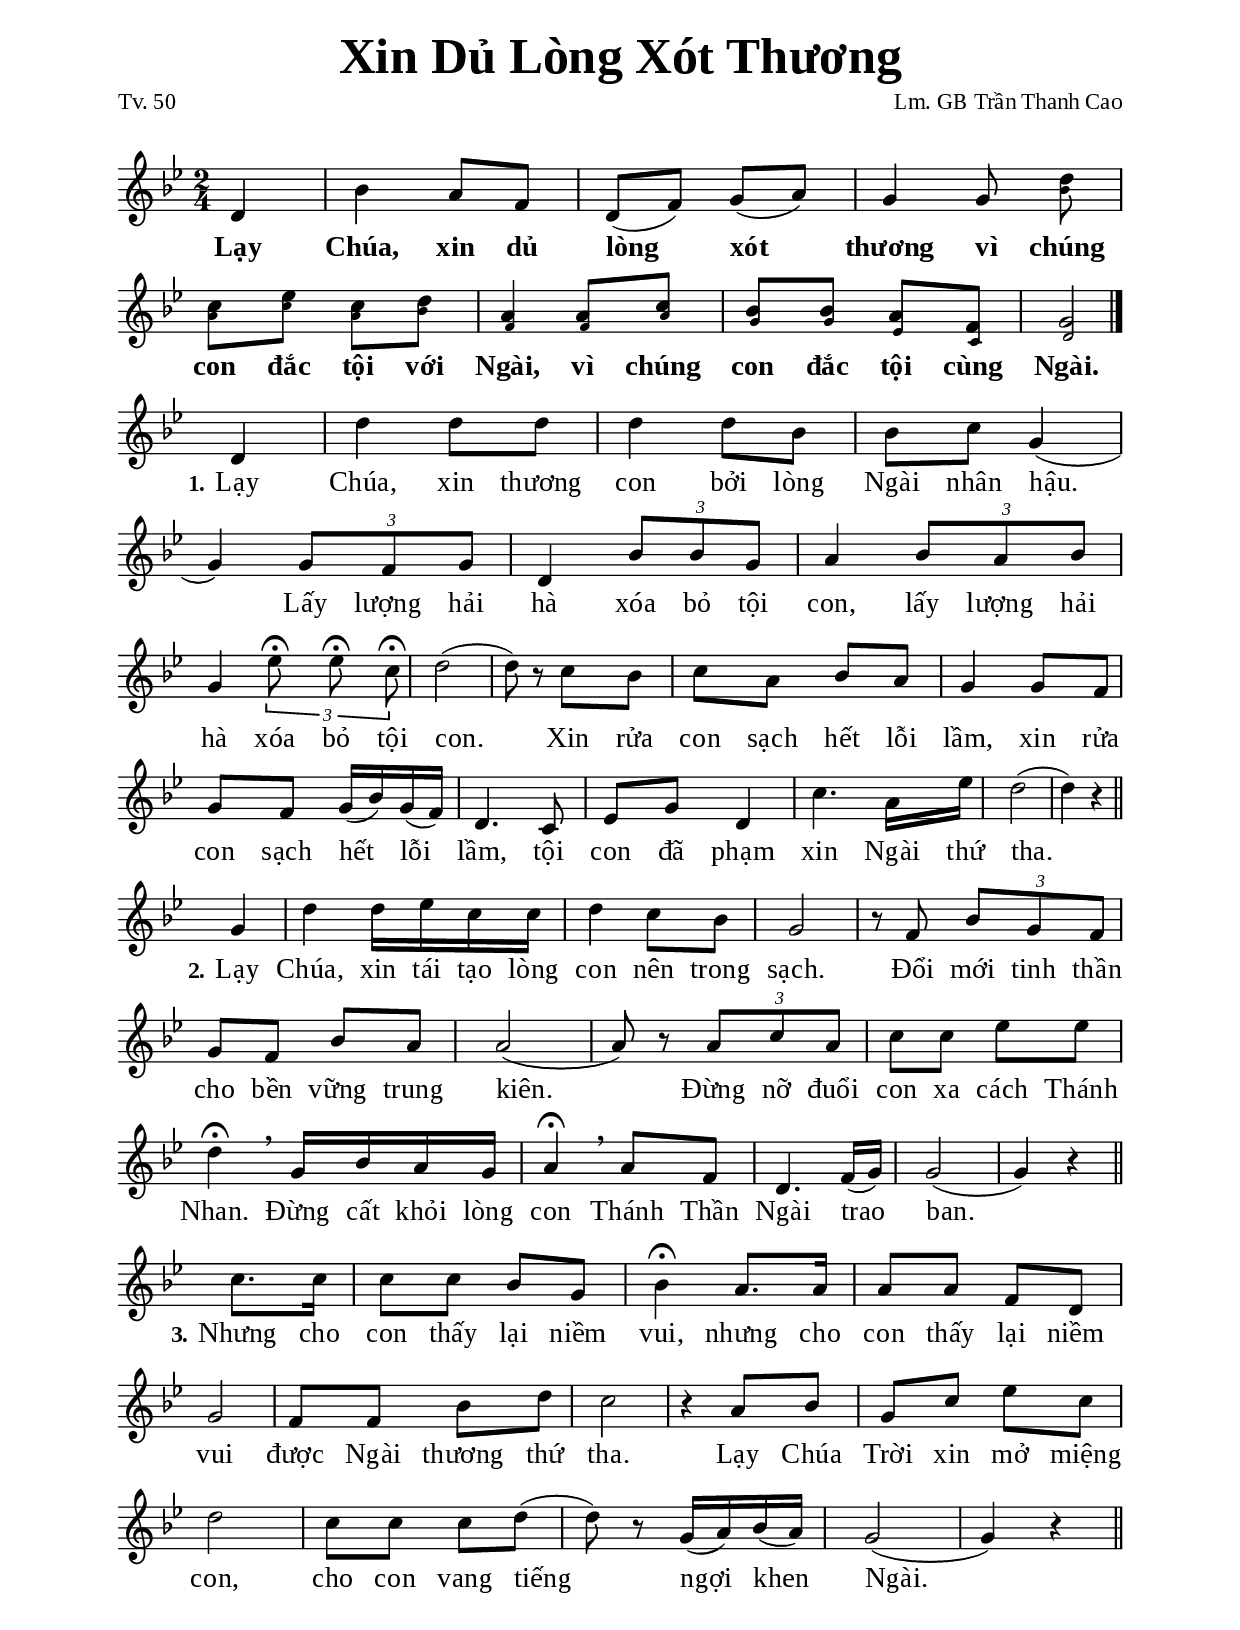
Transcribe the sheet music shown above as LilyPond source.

% Cài đặt chung
\version "2.22.1"
\include "english.ly"

\header {
  title = \markup { \fontsize #3 "Xin Dủ Lòng Xót Thương" }
  poet = "Tv. 50"
  composer = "Lm. GB Trần Thanh Cao"
  arranger = " "
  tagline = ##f
}

% Nhạc điệp khúc
nhacDiepKhucSop = \relative c' {
  \partial 4 d4 |
  bf' a8 f |
  d _(f) g _(a) |
  g4 g8 d' |
  c ef c d |
  a4 a8 c |
  bf bf a f |
  g2 \bar "|."
}

nhacDiepKhucBas = \relative c'' {
  \skip 4
  \skip 2
  \skip 2
  \skip 4. bf8 |
  a c a bf |
  f4 f8 a |
  g g ef c |
  d2
}

% Nhạc phiên khúc
nhacPhienKhucMot = \relative c' {
  \partial 4 d4 |
  d' d8 d |
  d4 d8 bf |
  bf c g4 ( |
  g) \tuplet 3/2 { g8 f g } |
  d4 \tuplet 3/2 { bf'8 bf g } |
  a4 \tuplet 3/2 { bf8 a bf } |
  \autoBeamOff
  g4 \tuplet 3/2 { ef'8 \fermata ef \fermata c \fermata } |
  \autoBeamOn
  d2 ( |
  d8) r c bf |
  c a bf a |
  g4 g8 f |
  g f g16 (bf) g (f) |
  d4. c8 |
  ef g d4 |
  c'4. a16 ef' |
  d2 ( |
  d4) r \bar "||"
}

nhacPhienKhucHai = \relative c'' {
  \partial 4 g4 |
  d' d16 ef c c |
  d4 c8 bf |
  g2 |
  r8 f \tuplet 3/2 { bf8 g f } |
  g f bf a |
  a2 ( |
  a8) r \tuplet 3/2 { a8 c a } |
  c8 c ef ef |
  d4 \fermata \breathe g,16 bf a g |
  a4 \fermata \breathe a8 f |
  d4. f16 (g) |
  g2 ( |
  g4) r \bar "||"
}

nhacPhienKhucBa = \relative c'' {
  \partial 4 c8. c16 |
  c8 c bf g |
  bf4 \fermata a8. a16 |
  a8 a f d |
  g2 |
  f8 f bf d |
  c2 |
  r4 a8 bf |
  g c ef c |
  d2 |
  c8 c c d ( |
  d) r g,16 (a) bf (a) |
  g2 ( |
  g4) r \bar "||"
}

% Lời điệp khúc
loiDiepKhuc = \lyricmode {
  Lạy Chúa, xin dủ lòng xót thương
  vì chúng con đắc tội với Ngài,
  vì chúng con đắc tội cùng Ngài.
}

% Lời phiên khúc
loiPhienKhucMot = \lyricmode {
  \set stanza = #"1."
  Lạy Chúa, xin thương con bởi lòng Ngài nhân hậu.
  Lấy lượng hải hà xóa bỏ tội con,
  lấy lượng hải hà xóa bỏ tội con.
  Xin rửa con sạch hết lỗi lầm,
  xin rửa con sạch hết lỗi lầm,
  tội con đã phạm xin Ngài thứ tha.
}

loiPhienKhucHai = \lyricmode {
  \set stanza = #"2."
  Lạy Chúa, xin tái tạo lòng con nên trong sạch.
  Đổi mới tinh thần cho bền vững trung kiên.
  Đừng nỡ đuổi con xa cách Thánh Nhan.
  Đừng cất khỏi lòng con Thánh Thần Ngài trao ban.
}

loiPhienKhucBa = \lyricmode {
  \set stanza = #"3."
  Nhưng cho con thấy lại niềm vui,
  nhưng cho con thấy lại niềm vui
  được Ngài thương thứ tha.
  Lạy Chúa Trời xin mở miệng con,
  cho con vang tiếng ngợi khen Ngài.
}


% Dàn trang
\paper {
  #(set-paper-size "a4")
  top-margin = 15\mm
  bottom-margin = 15\mm
  left-margin = 20\mm
  right-margin = 20\mm
  indent = #0
  #(define fonts
    (make-pango-font-tree
      "Liberation Serif"
      "Liberation Serif"
      "Liberation Serif"
      (/ 20 20)))
  page-count = #1
  system-system-spacing = #'((basic-distance . 13))
  score-system-spacing = #'((basic-distance . 13))
}

% Thiết lập tông và nhịp
TongNhip = { \key bf \major \time 2/4 }

% Đổi kích thước nốt cho bè phụ
notBePhu =
#(define-music-function (font-size music) (number? ly:music?)
   (for-some-music
     (lambda (m)
       (if (music-is-of-type? m 'rhythmic-event)
           (begin
             (set! (ly:music-property m 'tweaks)
                   (cons `(font-size . ,font-size)
                         (ly:music-property m 'tweaks)))
             #t)
           #f))
     music)
   music)


\score {
  \new ChoirStaff <<
    \new Staff = diepKhuc \with {
        \consists "Merge_rests_engraver"
        %\magnifyStaff #(magstep +1)
        printPartCombineTexts = ##f
      }
      <<
      \new Voice \TongNhip \partCombine 
        \nhacDiepKhucSop
        \notBePhu -3 { \nhacDiepKhucBas }
      \new NullVoice = nhacThamChieu \nhacDiepKhucSop
      \new Lyrics \lyricsto nhacThamChieu \loiDiepKhuc
      >>
  >>
  \layout {
    \override Lyrics.LyricText.font-series = #'bold
    \override Lyrics.LyricText.font-size = #+2
    \override Lyrics.LyricSpace.minimum-distance = #3
    \override Score.BarNumber.break-visibility = ##(#f #f #f)
    \override Score.SpacingSpanner.uniform-stretching = ##t
  }
}

\score {
  \new ChoirStaff <<
    \new Staff = phienKhuc \with {
        %\magnifyStaff #(magstep +1)
      }
      <<
      \new Voice = beSop {
        \key bf \major \time 2/4 \nhacPhienKhucMot
      }
    >>
    \new Lyrics \lyricsto beSop \loiPhienKhucMot
  >>
  \layout {
    \override Staff.TimeSignature.transparent = ##t
    \override Lyrics.LyricText.font-size = #+2
    \override Lyrics.LyricSpace.minimum-distance = #2.5
    \override Score.BarNumber.break-visibility = ##(#f #f #f)
    \override Score.SpacingSpanner.uniform-stretching = ##t
  }
}

\score {
  \new ChoirStaff <<
    \new Staff = phienKhuc \with {
        %\magnifyStaff #(magstep +1)
      }
      <<
      \new Voice = beSop {
        \key bf \major \time 2/4 \nhacPhienKhucHai
      }
    >>
    \new Lyrics \lyricsto beSop \loiPhienKhucHai
  >>
  \layout {
    \override Staff.TimeSignature.transparent = ##t
    \override Lyrics.LyricText.font-size = #+2
    \override Lyrics.LyricSpace.minimum-distance = #1.5
    \override Score.BarNumber.break-visibility = ##(#f #f #f)
    \override Score.SpacingSpanner.uniform-stretching = ##t
  }
}

\score {
  \new ChoirStaff <<
    \new Staff = phienKhuc \with {
        %\magnifyStaff #(magstep +1)
      }
      <<
      \new Voice = beSop {
        \key bf \major \time 2/4 \nhacPhienKhucBa
      }
    >>
    \new Lyrics \lyricsto beSop \loiPhienKhucBa
  >>
  \layout {
    \override Staff.TimeSignature.transparent = ##t
    \override Lyrics.LyricText.font-size = #+2
    \override Lyrics.LyricSpace.minimum-distance = #2
    \override Score.BarNumber.break-visibility = ##(#f #f #f)
    \override Score.SpacingSpanner.uniform-stretching = ##t
  }
}
